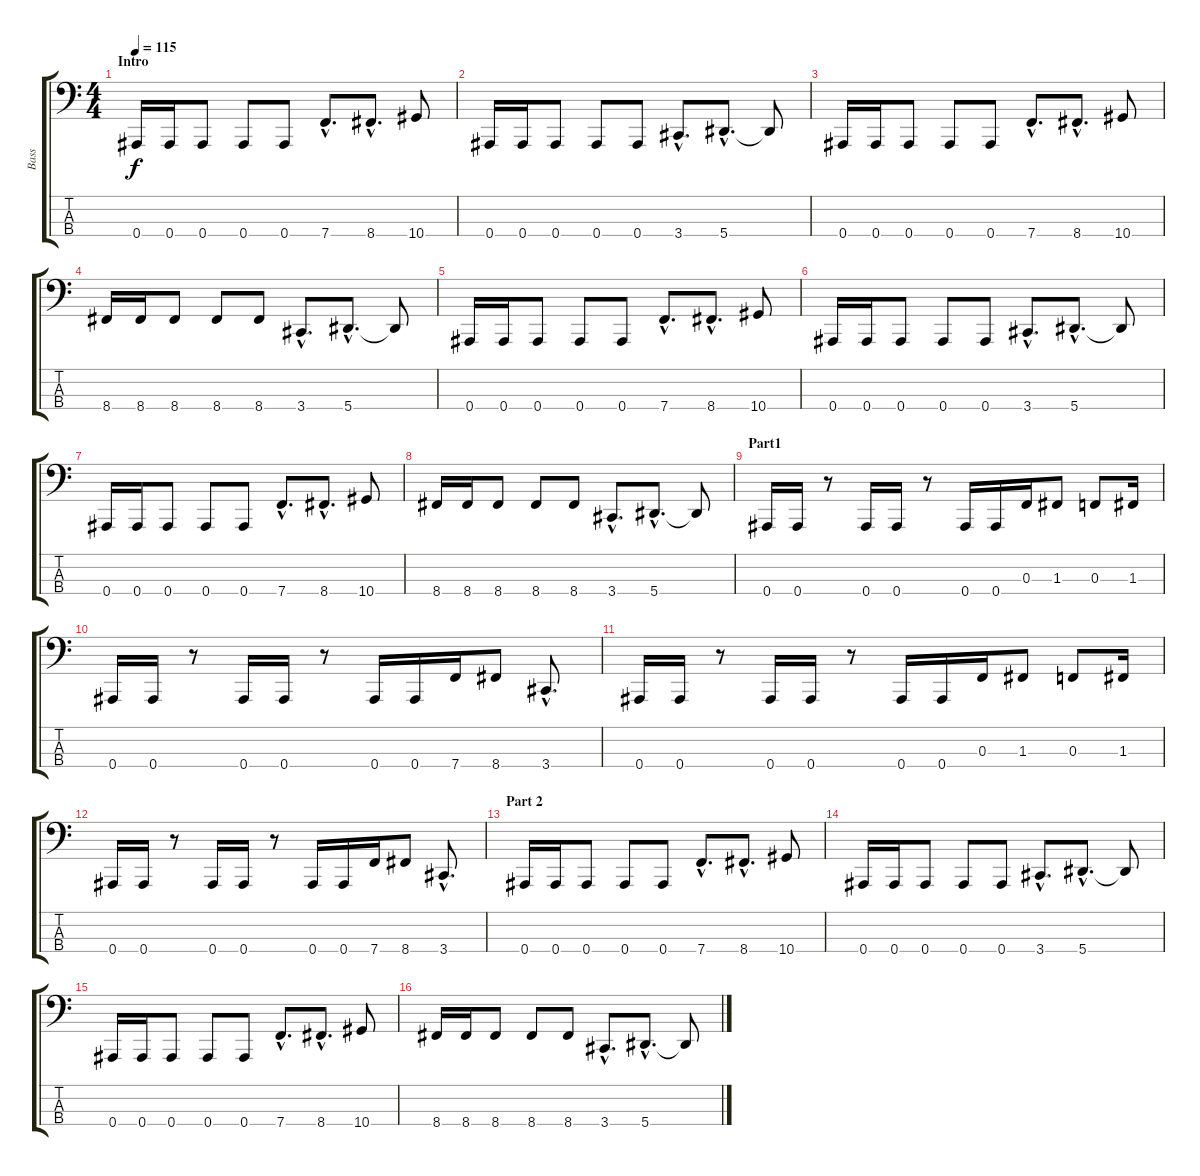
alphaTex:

\track ("Bass" "Bass") {instrument electricbassfinger}
\staff {score tabs}
\tuning (Eb2 Bb1 F1 Bb0) {hide}
\ts (4 4)
\section ("" "Intro")
\tempo 115
\clef f4
\ks c
0.4.16{dy f instrument electricbassfinger} 0.4.16 0.4.8 0.4.8 0.4.8 7.4{hac}.8{d} 8.4{hac}.8{d} 10.4.8 |
0.4.16 0.4.16 0.4.8 0.4.8 0.4.8 3.4{hac}.8{d} 5.4{hac}.8{d} 5.4{t}.8 |
0.4.16 0.4.16 0.4.8 0.4.8 0.4.8 7.4{hac}.8{d} 8.4{hac}.8{d} 10.4.8 |
8.4.16 8.4.16 8.4.8 8.4.8 8.4.8 3.4{hac}.8{d} 5.4{hac}.8{d} 5.4{t}.8 |
0.4.16 0.4.16 0.4.8 0.4.8 0.4.8 7.4{hac}.8{d} 8.4{hac}.8{d} 10.4.8 |
0.4.16 0.4.16 0.4.8 0.4.8 0.4.8 3.4{hac}.8{d} 5.4{hac}.8{d} 5.4{t}.8 |
0.4.16 0.4.16 0.4.8 0.4.8 0.4.8 7.4{hac}.8{d} 8.4{hac}.8{d} 10.4.8 |
8.4.16 8.4.16 8.4.8 8.4.8 8.4.8 3.4{hac}.8{d} 5.4{hac}.8{d} 5.4{t}.8 |
\section ("" "Part1")
0.4.16 0.4.16 r.8 0.4.16 0.4.16 r.8 0.4.16 0.4.16 0.3.16 1.3.8 0.3.8 1.3.16 |
0.4.16 0.4.16 r.8 0.4.16 0.4.16 r.8 0.4.16 0.4.16 7.4.16 8.4.8 3.4{hac}.8{d} |
0.4.16 0.4.16 r.8 0.4.16 0.4.16 r.8 0.4.16 0.4.16 0.3.16 1.3.8 0.3.8 1.3.16 |
0.4.16 0.4.16 r.8 0.4.16 0.4.16 r.8 0.4.16 0.4.16 7.4.16 8.4.8 3.4{hac}.8{d} |
\section ("" "Part 2")
0.4.16 0.4.16 0.4.8 0.4.8 0.4.8 7.4{hac}.8{d} 8.4{hac}.8{d} 10.4.8 |
0.4.16 0.4.16 0.4.8 0.4.8 0.4.8 3.4{hac}.8{d} 5.4{hac}.8{d} 5.4{t}.8 |
0.4.16 0.4.16 0.4.8 0.4.8 0.4.8 7.4{hac}.8{d} 8.4{hac}.8{d} 10.4.8 |
8.4.16 8.4.16 8.4.8 8.4.8 8.4.8 3.4{hac}.8{d} 5.4{hac}.8{d} 5.4{t}.8
